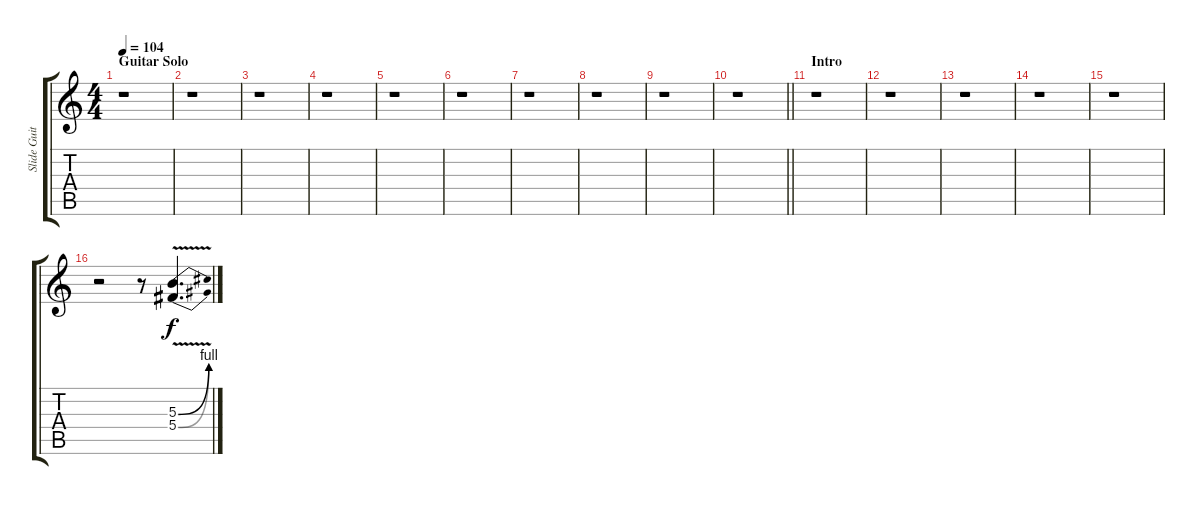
\track ("Slide Guitar" "Slide Guit") {instrument overdrivenguitar}
\staff {score tabs}
\tuning (Eb4 Bb3 Gb3 Db3 Ab2 Eb2) {hide}
\ts (4 4)
\section ("" "Guitar Solo")
\tempo 104
\clef g2
\ks c
r.1{dy f} |
r.1 |
r.1 |
r.1 |
r.1 |
r.1 |
r.1 |
r.1 |
r.1 |
\barLineRight lightlight
r.1 |
\section ("" "Intro")
r.1 |
r.1 |
r.1 |
r.1 |
r.1 |
r.2 r.8 (5.3{be (bend 0 0 60 4) v} 5.4{be (bend 0 0 60 4) v}).4{d}
